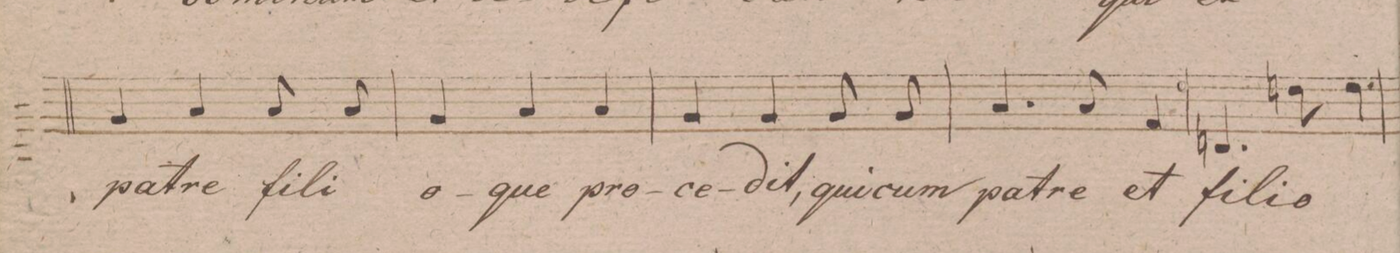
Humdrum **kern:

**kern	**text	**dynam
*I"Baſso.	*	*
*clefF4	*	*
*k[f#]	*	*
*met(c|)	*	*
*M3/4	*	*
4BB/	pa-	.
4C/	-tre	.
8C/	fi-	.
8C/	-li-	.
=199	=199	=199
4BB/	-o-	.
4C/	-que	.
4C/	pro-	.
=200	=200	=200
4BB/	-ce-	.
4BB/	-dit,	.
8BB/	qui	.
8BB/	cum	.
=201	=201	=201
4.C/	pa-	.
8C/	-tre	.
4AA/	et	.
=202	=202	=202
4.FFn/	fi-	.
8Fn\	-li-	.
4F\	-o	.
=203	=203	=203
*-	*-	*-
